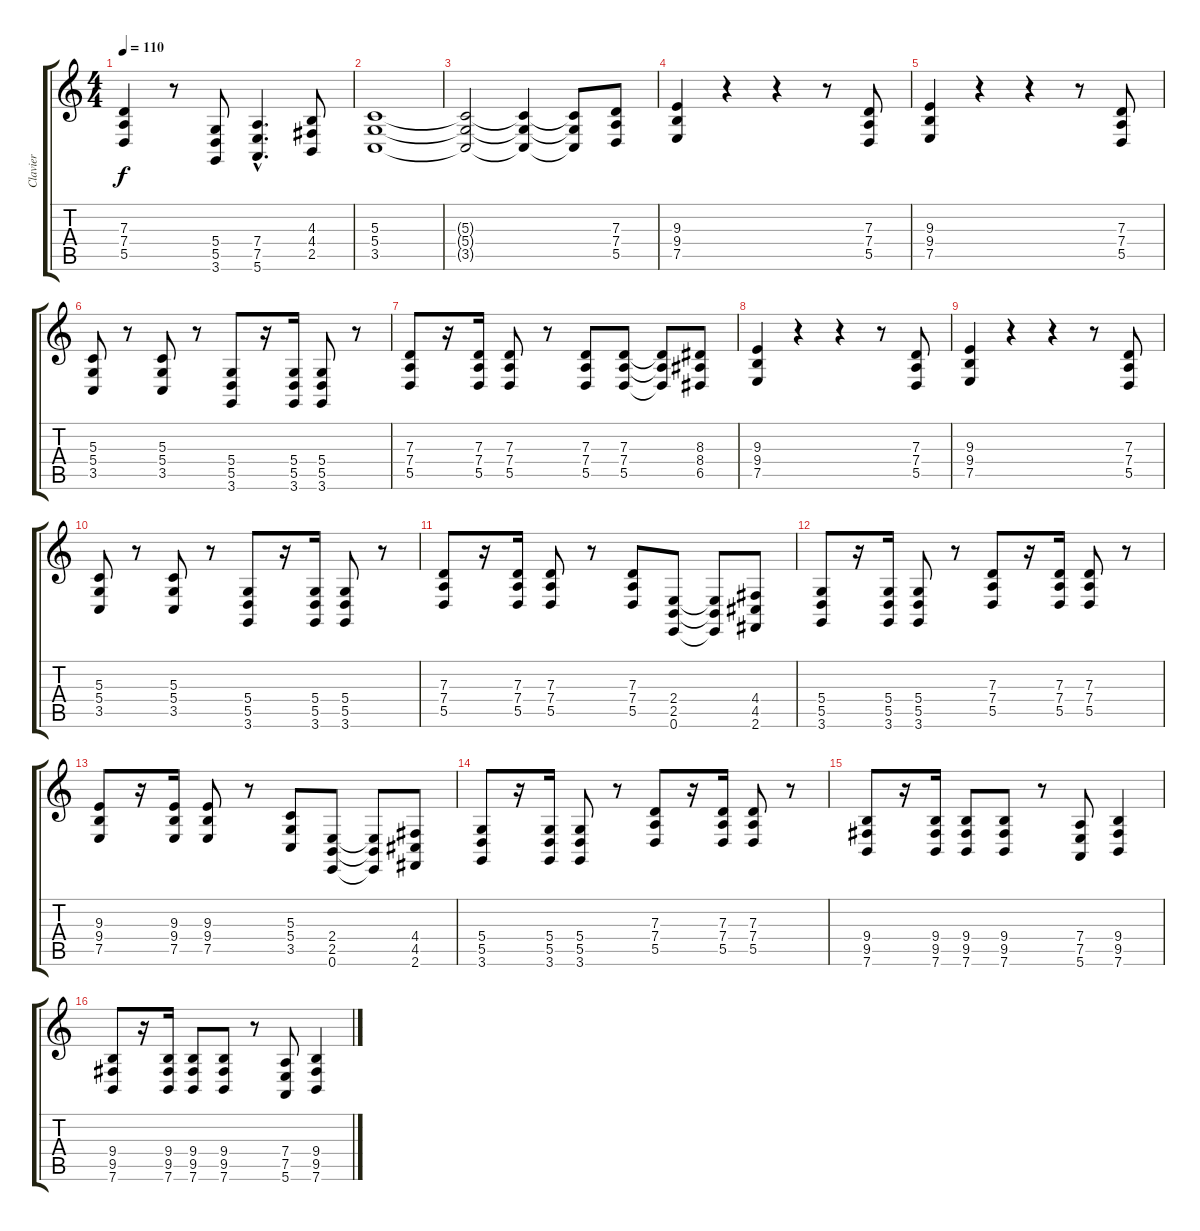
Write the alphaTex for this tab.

\track ("Clavier" "Clavier") {instrument reedorgan}
\staff {score tabs}
\tuning (E4 B3 G3 D3 A2 E2) {hide}
\ts (4 4)
\tempo 110
\clef g2
\ks c
(7.3 7.4 5.5).4{dy f} r.8 (5.4 5.5 3.6).8 (7.4{hac} 7.5{hac} 5.6{hac}).4{d} (4.3 4.4 2.5).8 |
(5.3 5.4 3.5).1 |
(5.3{t} 5.4{t} 3.5{t}).2 (5.3{t} 5.4{t} 3.5{t}).4 (5.3{t} 5.4{t} 3.5{t}).8 (7.3 7.4 5.5).8 |
(9.3 9.4 7.5).4 r.4 r.4 r.8 (7.3 7.4 5.5).8 |
(9.3 9.4 7.5).4 r.4 r.4 r.8 (7.3 7.4 5.5).8 |
(5.3 5.4 3.5).8 r.8 (5.3 5.4 3.5).8 r.8 (5.4 5.5 3.6).8 r.16 (5.4 5.5 3.6).16 (5.4 5.5 3.6).8 r.8 |
(7.3 7.4 5.5).8 r.16 (7.3 7.4 5.5).16 (7.3 7.4 5.5).8 r.8 (7.3 7.4 5.5).8 (7.3 7.4 5.5).8 (7.3{t} 7.4{t} 5.5{t}).8 (8.3 8.4 6.5).8 |
(9.3 9.4 7.5).4 r.4 r.4 r.8 (7.3 7.4 5.5).8 |
(9.3 9.4 7.5).4 r.4 r.4 r.8 (7.3 7.4 5.5).8 |
(5.3 5.4 3.5).8 r.8 (5.3 5.4 3.5).8 r.8 (5.4 5.5 3.6).8 r.16 (5.4 5.5 3.6).16 (5.4 5.5 3.6).8 r.8 |
(7.3 7.4 5.5).8 r.16 (7.3 7.4 5.5).16 (7.3 7.4 5.5).8 r.8 (7.3 7.4 5.5).8 (2.4 2.5 0.6).8 (2.4{t} 2.5{t} 0.6{t}).8 (4.4 4.5 2.6).8 |
(5.4 5.5 3.6).8 r.16 (5.4 5.5 3.6).16 (5.4 5.5 3.6).8 r.8 (7.3 7.4 5.5).8 r.16 (7.3 7.4 5.5).16 (7.3 7.4 5.5).8 r.8 |
(9.3 9.4 7.5).8 r.16 (9.3 9.4 7.5).16 (9.3 9.4 7.5).8 r.8 (5.3 5.4 3.5).8 (2.4 2.5 0.6).8 (2.4{t} 2.5{t} 0.6{t}).8 (4.4 4.5 2.6).8 |
(5.4 5.5 3.6).8 r.16 (5.4 5.5 3.6).16 (5.4 5.5 3.6).8 r.8 (7.3 7.4 5.5).8 r.16 (7.3 7.4 5.5).16 (7.3 7.4 5.5).8 r.8 |
(9.4 9.5 7.6).8 r.16 (9.4 9.5 7.6).16 (9.4 9.5 7.6).8 (9.4 9.5 7.6).8 r.8 (7.4 7.5 5.6).8 (9.4 9.5 7.6).4 |
(9.4 9.5 7.6).8 r.16 (9.4 9.5 7.6).16 (9.4 9.5 7.6).8 (9.4 9.5 7.6).8 r.8 (7.4 7.5 5.6).8 (9.4 9.5 7.6).4
